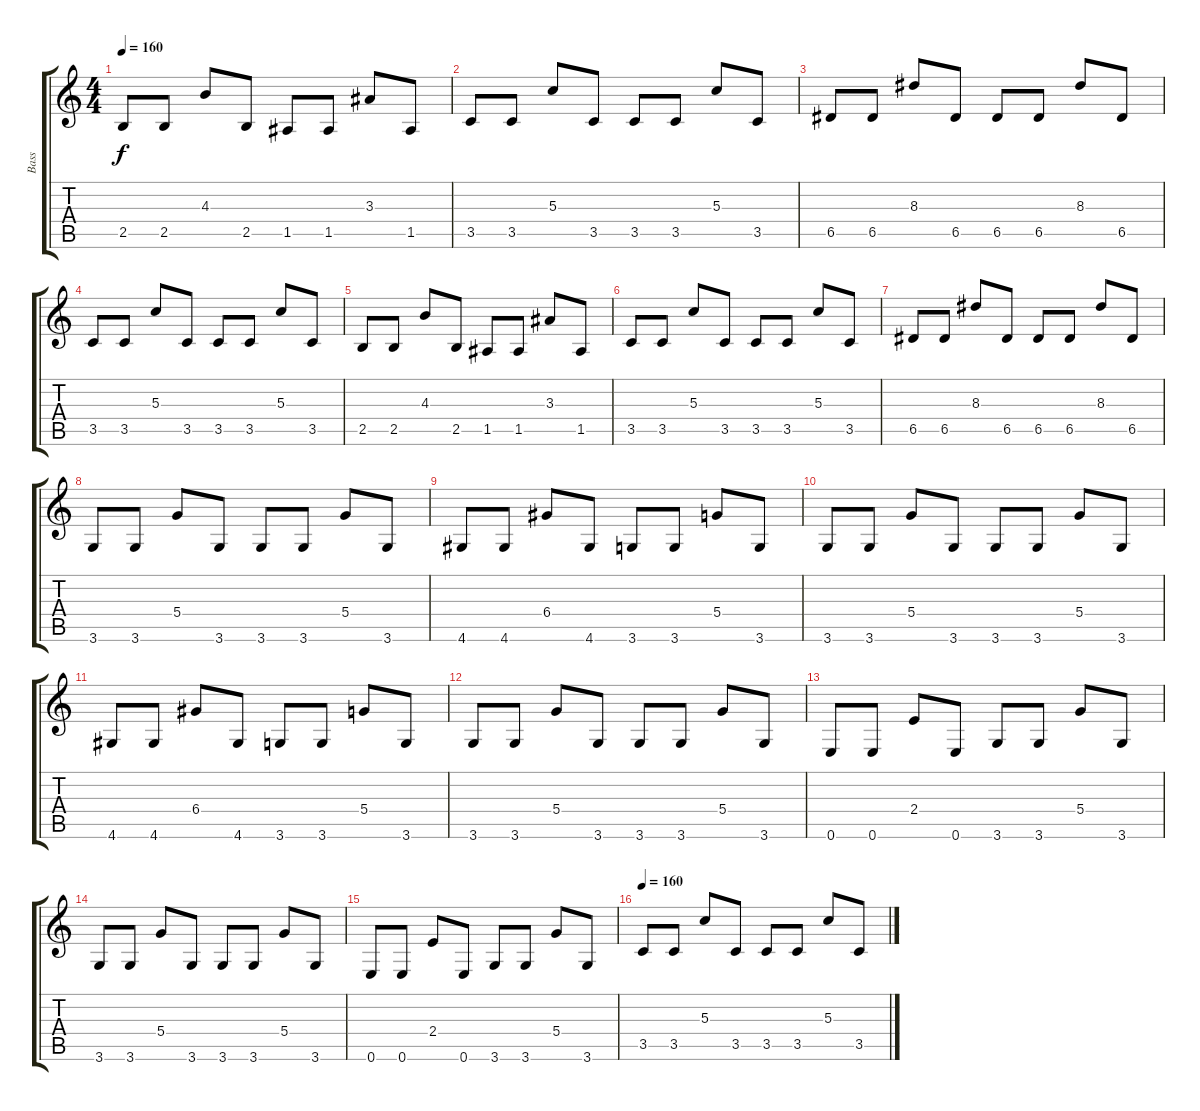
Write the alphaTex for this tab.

\track ("Bass" "Bass") {instrument electricbassfinger}
\staff {score tabs}
\tuning (E4 B3 G3 D3 A2 E2) {hide}
\ts (4 4)
\tempo 160
\clef g2
\ks c
2.5.8{dy f} 2.5.8 4.3.8 2.5.8 1.5.8 1.5.8 3.3.8 1.5.8 |
3.5.8 3.5.8 5.3.8 3.5.8 3.5.8 3.5.8 5.3.8 3.5.8 |
6.5.8 6.5.8 8.3.8 6.5.8 6.5.8 6.5.8 8.3.8 6.5.8 |
3.5.8 3.5.8 5.3.8 3.5.8 3.5.8 3.5.8 5.3.8 3.5.8 |
2.5.8 2.5.8 4.3.8 2.5.8 1.5.8 1.5.8 3.3.8 1.5.8 |
3.5.8 3.5.8 5.3.8 3.5.8 3.5.8 3.5.8 5.3.8 3.5.8 |
6.5.8 6.5.8 8.3.8 6.5.8 6.5.8 6.5.8 8.3.8 6.5.8 |
3.6.8 3.6.8 5.4.8 3.6.8 3.6.8 3.6.8 5.4.8 3.6.8 |
4.6.8 4.6.8 6.4.8 4.6.8 3.6.8 3.6.8 5.4.8 3.6.8 |
3.6.8 3.6.8 5.4.8 3.6.8 3.6.8 3.6.8 5.4.8 3.6.8 |
4.6.8 4.6.8 6.4.8 4.6.8 3.6.8 3.6.8 5.4.8 3.6.8 |
3.6.8 3.6.8 5.4.8 3.6.8 3.6.8 3.6.8 5.4.8 3.6.8 |
0.6.8 0.6.8 2.4.8 0.6.8 3.6.8 3.6.8 5.4.8 3.6.8 |
3.6.8 3.6.8 5.4.8 3.6.8 3.6.8 3.6.8 5.4.8 3.6.8 |
0.6.8 0.6.8 2.4.8 0.6.8 3.6.8 3.6.8 5.4.8 3.6.8 |
\tempo 160
3.5.8 3.5.8 5.3.8 3.5.8 3.5.8 3.5.8 5.3.8 3.5.8
